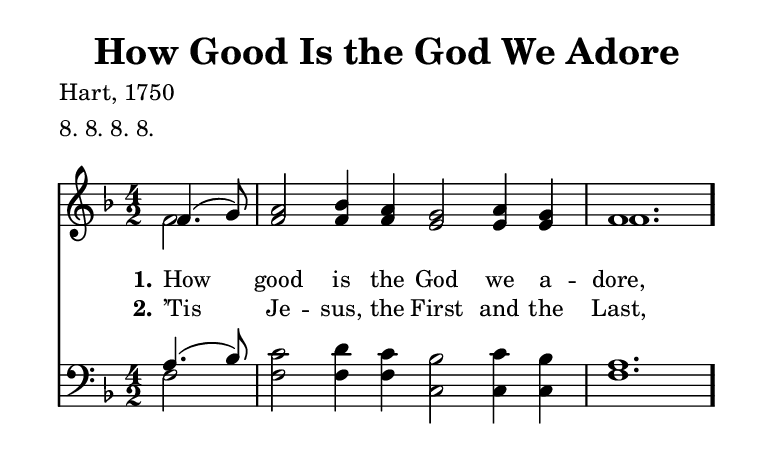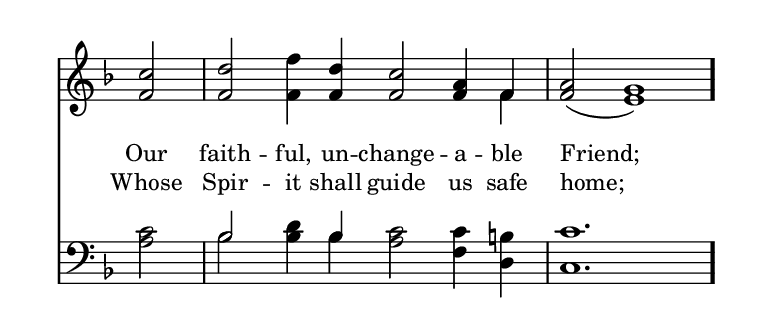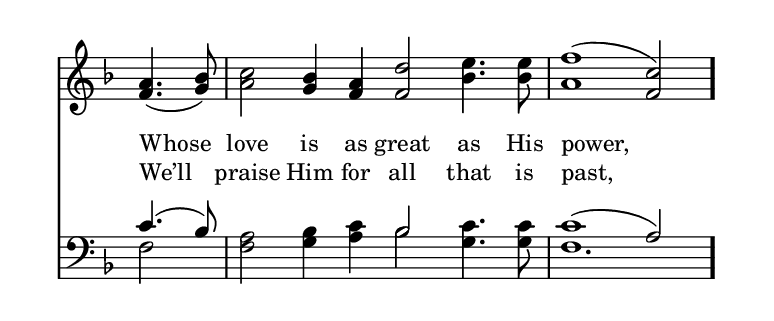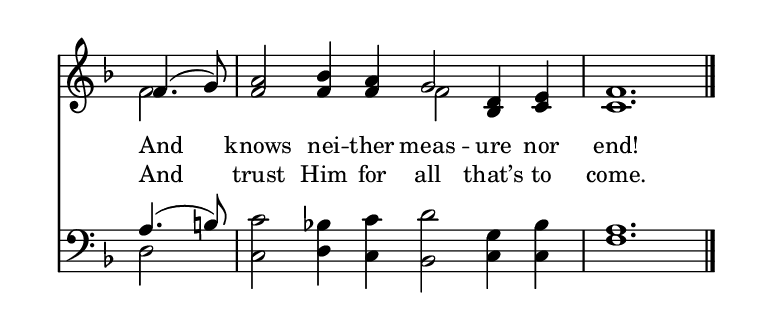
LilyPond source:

\include "common/global.ily"
\paper {
  \include "common/paper.ily"
  ragged-bottom = ##t
  systems-per-page = 1
page-count = 2

}

\header{
  hymnnumber = "216"
  title = "How Good Is the God We Adore"
  tunename = "Elland"
  meter = "8. 8. 8. 8."
  poet = "Hart, 1750"
  composer = ""
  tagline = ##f
}

global = {
  \include "common/overrides.ily"
  \override Staff.TimeSignature.style = #'numbered
  \time 4/2
  \override Score.MetronomeMark.transparent = ##t % hide all fermata changes too
  \tempo 2=80
  \key f \major
  \partial 2
  \autoBeamOff
}

notesSoprano = {
\global
\relative c' {

  f4.( g8) a2 bes4 a g2 a4 g | f1.
  c'2 | d f4 d c2 a4 f | a2( g1)
  a4.( bes8) | c2 bes4 a d2 e4. e8 | f1( c2)
  f,4.( g8) | a2 bes4 a g2 d4 e | f1.

  \bar "|."

}
}

notesAlto = {
\global
\relative e' {

  f2 | f f4 f e2 e4 e | f1.
  f2 | f f4 f f2 f4 f | f2( e1)
  f4.( g8) | a2 g4  f f2 bes4. bes8 | a1( f2)
  f2 | f f4 f f2 bes,4 c | c1.

}
}

notesTenor = {
\global
\relative a {

  a4.( bes8) | c2 d4 c bes2 c4 bes | a1.
  c2 | bes d4 bes c2 c4 b | c1.
  c4.( bes8) | a2 bes4 c bes2 c4. c8 | c1( a2)
  a4.( b8) | c2 bes!4 c d2 g,4 bes | a1.

}
}

notesBass = {
\global
\relative f {

  f2 | f f4 f c2 c4 c | f1.
  a2 | bes2 bes4 bes a2 f4 d | c1.
  f2 | f g4 a bes2 g4. g8 | f1.
  d2 | c d4 c bes2 c4 c | f1.

}
}

wordsA = \lyricmode {
\set stanza = "1."

How good is the God we a -- dore, \bar "."
Our faith -- ful, un -- change -- a -- ble Friend; \bar "."
Whose love is as great as His power, \bar "."
And knows nei -- ther meas -- ure nor end! \bar "."

}

wordsB = \lyricmode {
\set stanza = "2."

’Tis Je -- sus, the First and the Last,
Whose Spir -- it shall guide us safe home;
We’ll praise Him for all that is past,
And trust Him for all that’s to come.

}

\score {
  \context ChoirStaff <<
    \context Staff = upper <<
      \set Staff.autoBeaming = ##f
      \set ChoirStaff.systemStartDelimiter = #'SystemStartBar
      \set ChoirStaff.printPartCombineTexts = ##f
      \partcombine #'(2 . 11) \notesSoprano \notesAlto
      \context NullVoice = sopranos { \voiceOne << \notesSoprano >> }
      \context Lyrics = one   \lyricsto sopranos \wordsA
      \context Lyrics = two   \lyricsto sopranos \wordsB
    >>
    \context Staff = men <<
      \set Staff.autoBeaming = ##f
      \clef bass
      \set ChoirStaff.printPartCombineTexts = ##f
      \partcombine #'(2 . 11) \notesTenor \notesBass
    >>
  >>
  \layout {
    \include "common/layout.ily"
  }
  #(cond ((ly:get-option 'eog-midi-permitted) #{ \midi{
    \include "common/midi.ily"
  } #}))
}

\version "2.19.49"  % necessary for upgrading to future LilyPond versions.

% vi:set et ts=2 sw=2 ai nocindent syntax=lilypond:
